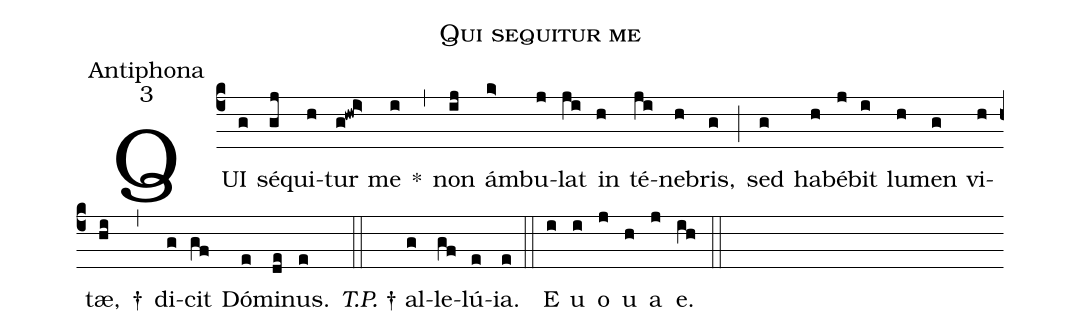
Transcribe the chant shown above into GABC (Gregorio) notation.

name:Qui sequitur me;
office-part:Antiphona;
mode:3;
%%
(c4)QUI(g) sé(gj)qui(h)tur(g!hwi>) me(i) *(,) non(ij) ám(k>)bu(j)lat(ji) in(h) té(ji)ne(h)bris,(g) (;) sed(g) ha(h)bé(j)bit(i) lu(h)men(g) vi(h)tæ,(hi) †(,) di(g)cit(gf) Dó(e)mi(de)nus.(e) (::) <i>T.P.</i> † al(g)le(gf)lú(e)ia.(e) (::)
E(i) u(i) o(j) u(h) a(j) e.(ih) (::)
